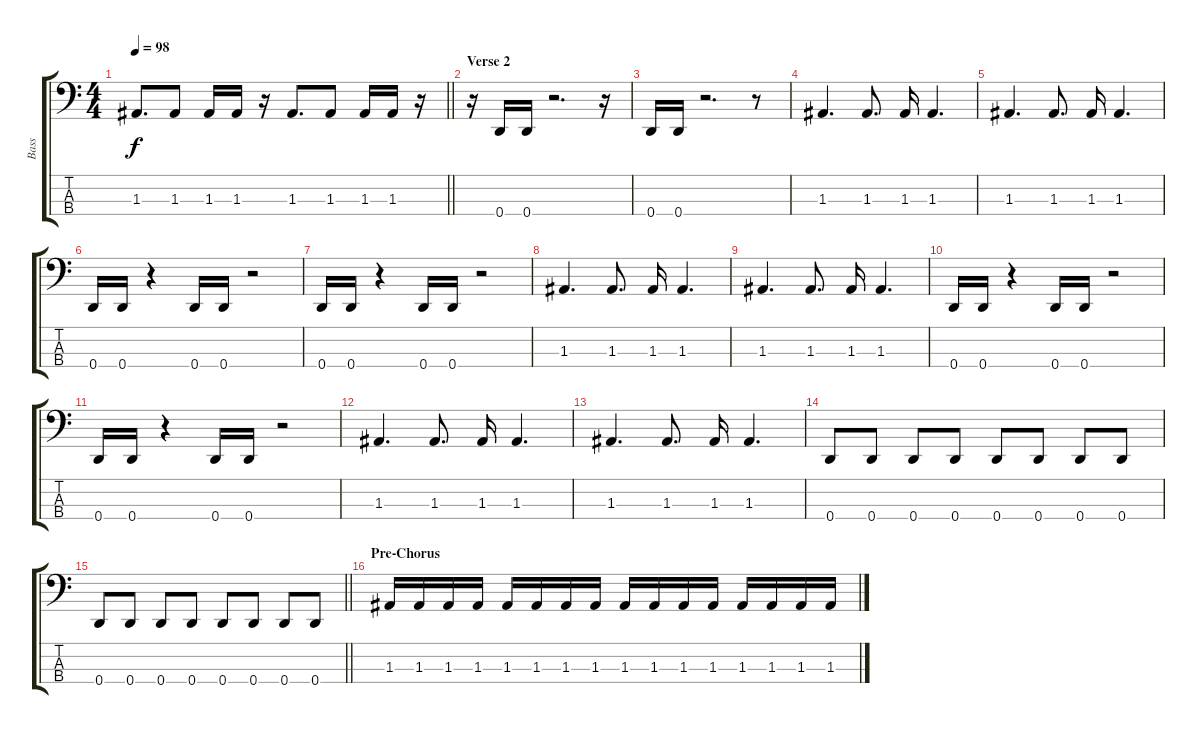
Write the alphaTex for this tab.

\track ("Bass" "Bass") {instrument electricbassfinger}
\staff {score tabs}
\tuning (G2 D2 A1 D1) {hide}
\ts (4 4)
\tempo 98
\clef f4
\barLineRight lightlight
\ks c
1.3.8{d dy f} 1.3.8 1.3.16 1.3.16 r.16 1.3.8{d} 1.3.8 1.3.16 1.3.16 r.16 |
\section ("" "Verse 2")
r.16 0.4.16 0.4.16 r.2{d} r.16 |
0.4.16 0.4.16 r.2{d} r.8 |
1.3.4{d} 1.3.8{d} 1.3.16 1.3.4{d} |
1.3.4{d} 1.3.8{d} 1.3.16 1.3.4{d} |
0.4.16 0.4.16 r.4 0.4.16 0.4.16 r.2 |
0.4.16 0.4.16 r.4 0.4.16 0.4.16 r.2 |
1.3.4{d} 1.3.8{d} 1.3.16 1.3.4{d} |
1.3.4{d} 1.3.8{d} 1.3.16 1.3.4{d} |
0.4.16 0.4.16 r.4 0.4.16 0.4.16 r.2 |
0.4.16 0.4.16 r.4 0.4.16 0.4.16 r.2 |
1.3.4{d} 1.3.8{d} 1.3.16 1.3.4{d} |
1.3.4{d} 1.3.8{d} 1.3.16 1.3.4{d} |
0.4.8 0.4.8 0.4.8 0.4.8 0.4.8 0.4.8 0.4.8 0.4.8 |
\barLineRight lightlight
0.4.8 0.4.8 0.4.8 0.4.8 0.4.8 0.4.8 0.4.8 0.4.8 |
\section ("" "Pre-Chorus")
1.3.16 1.3.16 1.3.16 1.3.16 1.3.16 1.3.16 1.3.16 1.3.16 1.3.16 1.3.16 1.3.16 1.3.16 1.3.16 1.3.16 1.3.16 1.3.16
